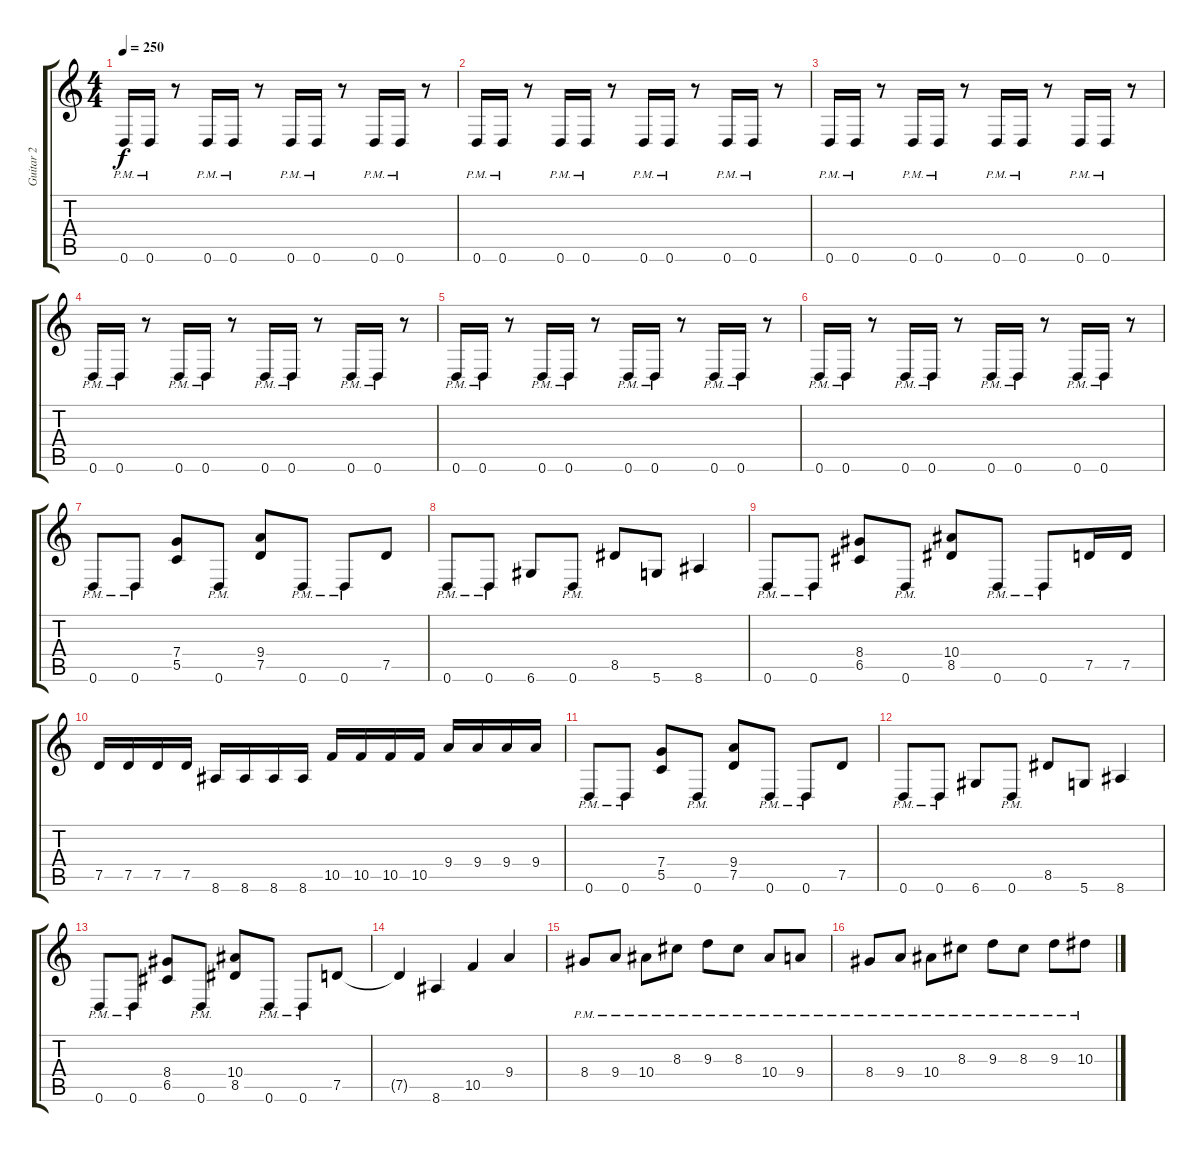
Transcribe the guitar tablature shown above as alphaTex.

\track ("Guitar 2" "Guitar 2") {instrument distortionguitar}
\staff {score tabs}
\tuning (D4 A3 F3 C3 G2 D2) {hide}
\ts (4 4)
\tempo 250
\clef g2
\ks c
0.6{pm}.16{dy f} 0.6{pm}.16 r.8 0.6{pm}.16 0.6{pm}.16 r.8 0.6{pm}.16 0.6{pm}.16 r.8 0.6{pm}.16 0.6{pm}.16 r.8 |
0.6{pm}.16 0.6{pm}.16 r.8 0.6{pm}.16 0.6{pm}.16 r.8 0.6{pm}.16 0.6{pm}.16 r.8 0.6{pm}.16 0.6{pm}.16 r.8 |
0.6{pm}.16 0.6{pm}.16 r.8 0.6{pm}.16 0.6{pm}.16 r.8 0.6{pm}.16 0.6{pm}.16 r.8 0.6{pm}.16 0.6{pm}.16 r.8 |
0.6{pm}.16 0.6{pm}.16 r.8 0.6{pm}.16 0.6{pm}.16 r.8 0.6{pm}.16 0.6{pm}.16 r.8 0.6{pm}.16 0.6{pm}.16 r.8 |
0.6{pm}.16 0.6{pm}.16 r.8 0.6{pm}.16 0.6{pm}.16 r.8 0.6{pm}.16 0.6{pm}.16 r.8 0.6{pm}.16 0.6{pm}.16 r.8 |
0.6{pm}.16 0.6{pm}.16 r.8 0.6{pm}.16 0.6{pm}.16 r.8 0.6{pm}.16 0.6{pm}.16 r.8 0.6{pm}.16 0.6{pm}.16 r.8 |
0.6{pm}.8 0.6{pm}.8 (7.4 5.5).8 0.6{pm}.8 (9.4 7.5).8 0.6{pm}.8 0.6{pm}.8 7.5.8 |
0.6{pm}.8 0.6{pm}.8 6.6.8 0.6{pm}.8 8.5.8 5.6.8 8.6.4 |
0.6{pm}.8 0.6{pm}.8 (8.4 6.5).8 0.6{pm}.8 (10.4 8.5).8 0.6{pm}.8 0.6{pm}.8 7.5.16 7.5.16 |
7.5.16 7.5.16 7.5.16 7.5.16 8.6.16 8.6.16 8.6.16 8.6.16 10.5.16 10.5.16 10.5.16 10.5.16 9.4.16 9.4.16 9.4.16 9.4.16 |
0.6{pm}.8 0.6{pm}.8 (7.4 5.5).8 0.6{pm}.8 (9.4 7.5).8 0.6{pm}.8 0.6{pm}.8 7.5.8 |
0.6{pm}.8 0.6{pm}.8 6.6.8 0.6{pm}.8 8.5.8 5.6.8 8.6.4 |
0.6{pm}.8 0.6{pm}.8 (8.4 6.5).8 0.6{pm}.8 (10.4 8.5).8 0.6{pm}.8 0.6{pm}.8 7.5.8 |
7.5{t}.4 8.6.4 10.5.4 9.4.4 |
8.4{pm}.8 9.4{pm}.8 10.4{pm}.8 8.3{pm}.8 9.3{pm}.8 8.3{pm}.8 10.4{pm}.8 9.4{pm}.8 |
8.4{pm}.8 9.4{pm}.8 10.4{pm}.8 8.3{pm}.8 9.3{pm}.8 8.3{pm}.8 9.3{pm}.8 10.3{pm}.8
